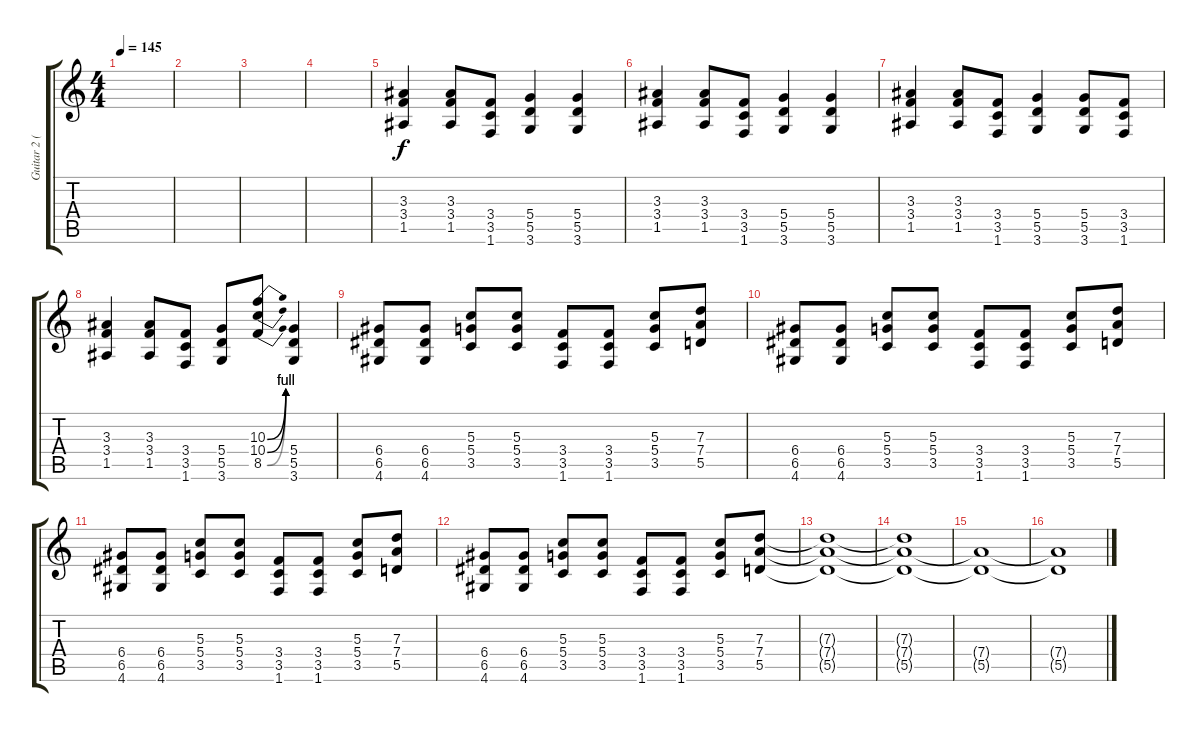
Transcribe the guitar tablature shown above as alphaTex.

\track ("Guitar 2 (Dox)" "Guitar 2 (") {instrument overdrivenguitar}
\staff {score tabs}
\tuning (E4 B3 G3 D3 A2 E2) {hide}
\ts (4 4)
\tempo 145
\clef g2
\ks c
|
|
|
|
(3.3 3.4 1.5).4 (3.3 3.4 1.5).8 (3.4 3.5 1.6).8 (5.4 5.5 3.6).4 (5.4 5.5 3.6).4 |
(3.3 3.4 1.5).4 (3.3 3.4 1.5).8 (3.4 3.5 1.6).8 (5.4 5.5 3.6).4 (5.4 5.5 3.6).4 |
(3.3 3.4 1.5).4 (3.3 3.4 1.5).8 (3.4 3.5 1.6).8 (5.4 5.5 3.6).4 (5.4 5.5 3.6).8 (3.4 3.5 1.6).8 |
(3.3 3.4 1.5).4 (3.3 3.4 1.5).8 (3.4 3.5 1.6).8 (5.4 5.5 3.6).8 (10.3{be (bend 0 0 60 4)} 10.4{be (bend 0 0 60 4)} 8.5{be (bend 0 0 60 4)}).8 (5.4 5.5 3.6).4 |
(6.4 6.5 4.6).8 (6.4 6.5 4.6).8 (5.3 5.4 3.5).8 (5.3 5.4 3.5).8 (3.4 3.5 1.6).8 (3.4 3.5 1.6).8 (5.3 5.4 3.5).8 (7.3 7.4 5.5).8 |
(6.4 6.5 4.6).8 (6.4 6.5 4.6).8 (5.3 5.4 3.5).8 (5.3 5.4 3.5).8 (3.4 3.5 1.6).8 (3.4 3.5 1.6).8 (5.3 5.4 3.5).8 (7.3 7.4 5.5).8 |
(6.4 6.5 4.6).8 (6.4 6.5 4.6).8 (5.3 5.4 3.5).8 (5.3 5.4 3.5).8 (3.4 3.5 1.6).8 (3.4 3.5 1.6).8 (5.3 5.4 3.5).8 (7.3 7.4 5.5).8 |
(6.4 6.5 4.6).8 (6.4 6.5 4.6).8 (5.3 5.4 3.5).8 (5.3 5.4 3.5).8 (3.4 3.5 1.6).8 (3.4 3.5 1.6).8 (5.3 5.4 3.5).8 (7.3 7.4 5.5).8 |
(7.3{t} 7.4{t} 5.5{t}).1 |
(7.3{t} 7.4{t} 5.5{t}).1 |
(7.4{t} 5.5{t}).1 |
(7.4{t} 5.5{t}).1
